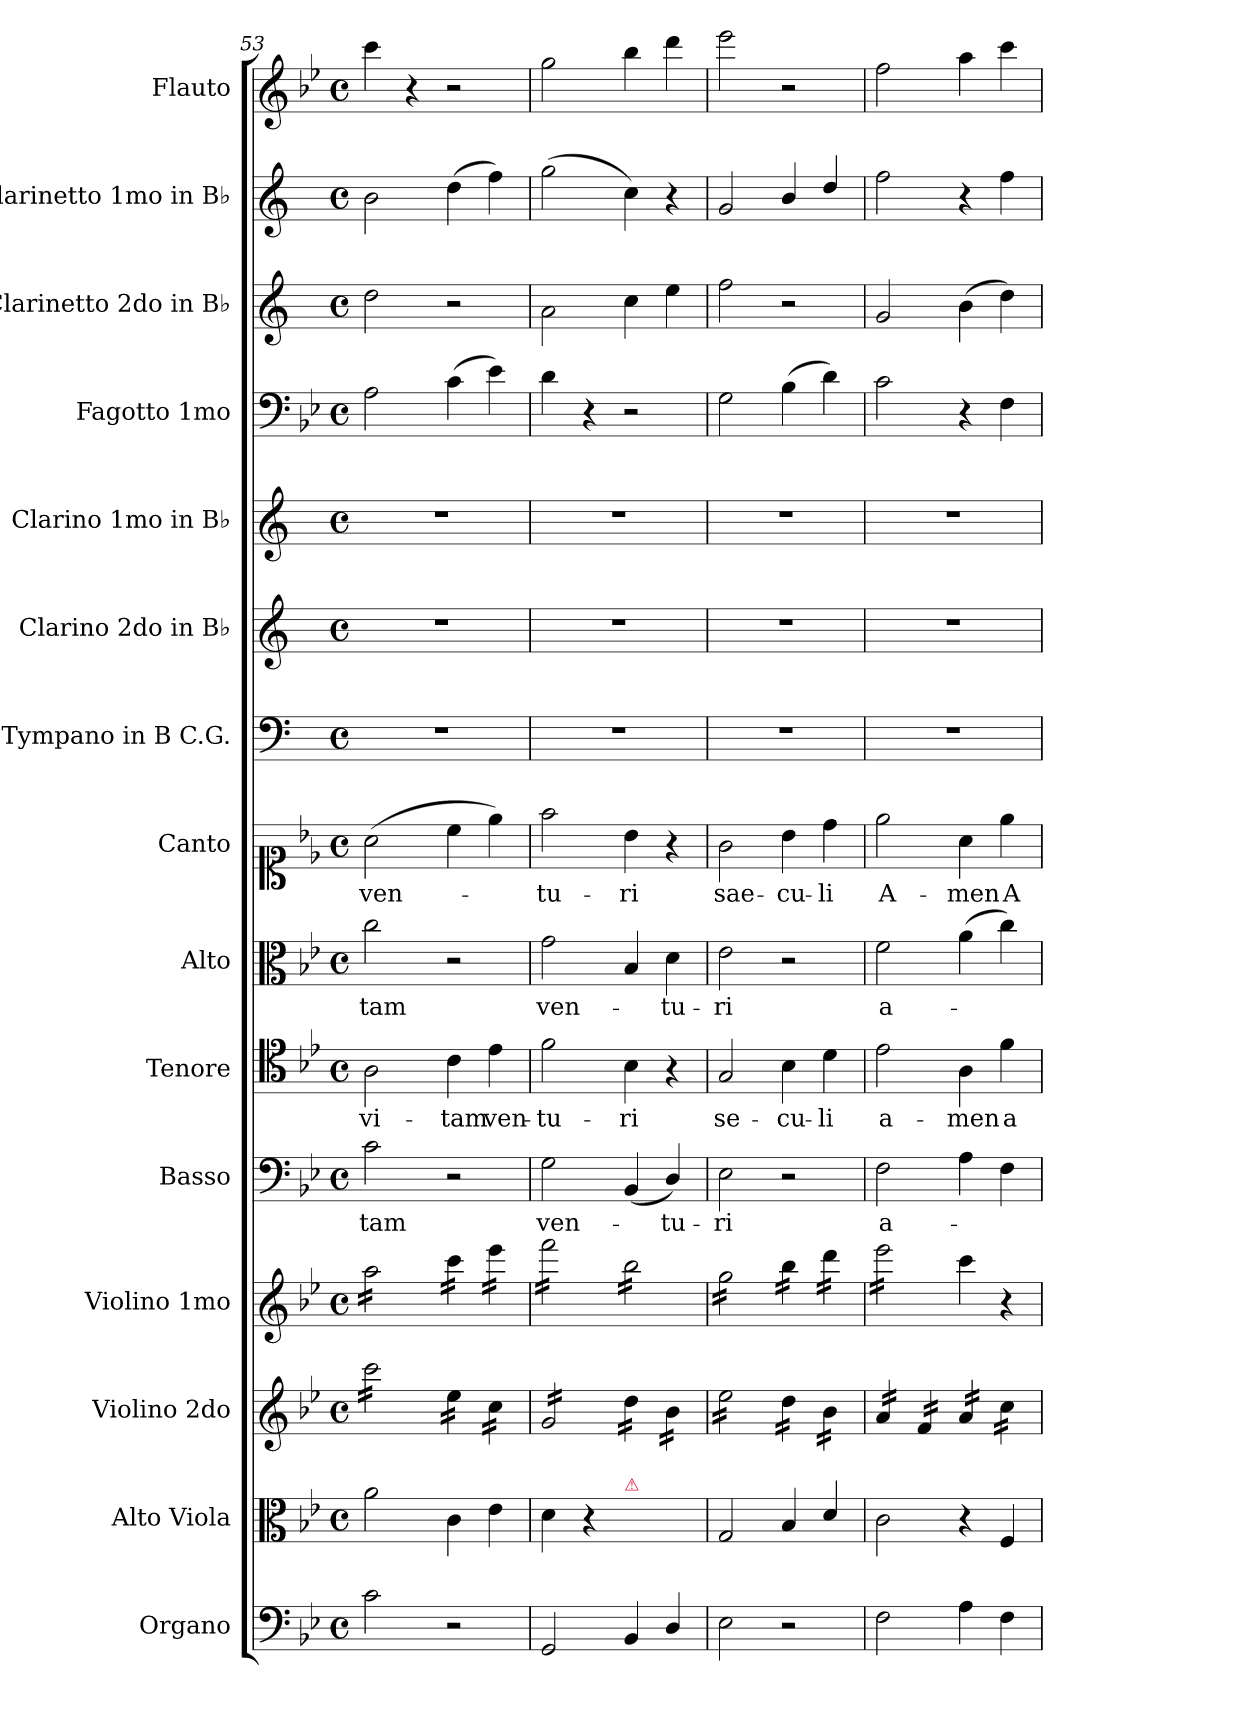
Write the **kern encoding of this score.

**kern	**kern	**kern	**kern	**kern	**text	**kern	**text	**kern	**text	**kern	**text	**kern	**kern	**kern	**kern	**kern	**kern	**kern
*part15	*part14	*part13	*part12	*part11	*part11	*part10	*part10	*part9	*part9	*part8	*part8	*part7	*part6	*part5	*part4	*part3	*part2	*part1
*staff15	*staff14	*staff13	*staff12	*staff11	*staff11	*staff10	*staff10	*staff9	*staff9	*staff8	*staff8	*staff7	*staff6	*staff5	*staff4	*staff3	*staff2	*staff1
*I"Organo	*I"Alto Viola	*I"Violino 2do	*I"Violino 1mo	*I"Basso	*	*I"Tenore	*	*I"Alto	*	*I"Canto	*	*I"Tympano in B C.G.	*I"Clarino 2do in B♭	*I"Clarino 1mo in B♭	*I"Fagotto 1mo	*I"Clarinetto 2do in B♭	*I"Clarinetto 1mo in B♭	*I"Flauto
*I'Org.	*I'V-la	*	*	*I'B.	*	*I'T.	*	*I'A.	*	*I'C.	*	*	*	*I'Cl-no I	*I'Fag.	*I'Cl. II	*I'Cl. I	*I'Fl.
*clefF4	*clefC3	*clefG2	*clefG2	*clefF4	*	*clefC4	*	*clefC3	*	*clefC1	*	*clefF4	*clefG2	*clefG2	*clefF4	*clefG2	*clefG2	*clefG2
*	*	*	*	*	*	*	*	*	*	*	*	*ITrd1c2	*ITrd1c2	*ITrd1c2	*	*ITrd1c2	*ITrd1c2	*
*k[b-e-]	*k[b-e-]	*k[b-e-]	*k[b-e-]	*k[b-e-]	*	*k[b-e-]	*	*k[b-e-]	*	*k[b-e-]	*	*k[b-e-]	*k[b-e-]	*k[b-e-]	*k[b-e-]	*k[b-e-]	*k[b-e-]	*k[b-e-]
*B-:	*B-:	*B-:	*B-:	*B-:	*	*B-:	*	*B-:	*	*B-:	*	*B-:	*B-:	*B-:	*B-:	*B-:	*B-:	*B-:
*M4/4	*M4/4	*M4/4	*M4/4	*M4/4	*	*M4/4	*	*M4/4	*	*M4/4	*	*M4/4	*M4/4	*M4/4	*M4/4	*M4/4	*M4/4	*M4/4
*met(c)	*met(c)	*met(c)	*met(c)	*met(c)	*	*met(c)	*	*met(c)	*	*met(c)	*	*met(c)	*met(c)	*met(c)	*met(c)	*met(c)	*met(c)	*met(c)
=53	=53	=53	=53	=53	=53	=53	=53	=53	=53	=53	=53	=53	=53	=53	=53	=53	=53	=53
*	*	*tremolo	*	*	*	*	*	*	*	*	*	*	*	*	*	*	*	*
*	*	*	*tremolo	*	*	*	*	*	*	*	*	*	*	*	*	*	*	*
2c\	2a\	16ccc\LL	16aa\LL	2c\	-tam	2A\	vi-	2cc\	-tam	(2a\	ven-	1r	1r	1r	2A\	2cc\	2a\	4ccc\
.	.	16ccc\	16aa\	.	.	.	.	.	.	.	.	.	.	.	.	.	.	.
.	.	16ccc\	16aa\	.	.	.	.	.	.	.	.	.	.	.	.	.	.	.
.	.	16ccc\	16aa\	.	.	.	.	.	.	.	.	.	.	.	.	.	.	.
.	.	16ccc\	16aa\	.	.	.	.	.	.	.	.	.	.	.	.	.	.	4r
.	.	16ccc\	16aa\	.	.	.	.	.	.	.	.	.	.	.	.	.	.	.
.	.	16ccc\	16aa\	.	.	.	.	.	.	.	.	.	.	.	.	.	.	.
.	.	16ccc\JJ	16aa\JJ	.	.	.	.	.	.	.	.	.	.	.	.	.	.	.
2r	4c\	16ee-\LL	16ccc\LL	2r	.	4c\	-tam	2r	.	4cc\	.	.	.	.	(4c\	2r	(4cc\	2r
.	.	16ee-\	16ccc\	.	.	.	.	.	.	.	.	.	.	.	.	.	.	.
.	.	16ee-\	16ccc\	.	.	.	.	.	.	.	.	.	.	.	.	.	.	.
.	.	16ee-\JJ	16ccc\JJ	.	.	.	.	.	.	.	.	.	.	.	.	.	.	.
.	4e-\	16cc\LL	16eee-\LL	.	.	4e-\	ven-	.	.	4ee-\)	.	.	.	.	4e-\)	.	4ee-\)	.
.	.	16cc\	16eee-\	.	.	.	.	.	.	.	.	.	.	.	.	.	.	.
.	.	16cc\	16eee-\	.	.	.	.	.	.	.	.	.	.	.	.	.	.	.
.	.	16cc\JJ	16eee-\JJ	.	.	.	.	.	.	.	.	.	.	.	.	.	.	.
=54	=54	=54	=54	=54	=54	=54	=54	=54	=54	=54	=54	=54	=54	=54	=54	=54	=54	=54
2GG/	4d\	16g/LL	16fff\LL	2G\	ven-	2f\	-tu-	2g\	ven-	2ff\	-tu-	1r	1r	1r	4d\	2g\	(2ff\	2gg\
.	.	16g/	16fff\	.	.	.	.	.	.	.	.	.	.	.	.	.	.	.
.	.	16g/	16fff\	.	.	.	.	.	.	.	.	.	.	.	.	.	.	.
.	.	16g/	16fff\	.	.	.	.	.	.	.	.	.	.	.	.	.	.	.
.	4r	16g/	16fff\	.	.	.	.	.	.	.	.	.	.	.	4r	.	.	.
.	.	16g/	16fff\	.	.	.	.	.	.	.	.	.	.	.	.	.	.	.
.	.	16g/	16fff\	.	.	.	.	.	.	.	.	.	.	.	.	.	.	.
.	.	16g/JJ	16fff\JJ	.	.	.	.	.	.	.	.	.	.	.	.	.	.	.
!	!LO:TX:a:color=crimson:t=⚠	!	!	!	!	!	!	!	!	!	!	!	!	!	!	!	!	!
4BB-/	2ryy	16dd\LL	16bb-\LL	(4BB-/	.	4B-\	-ri	4B-/	.	4b-\	-ri	.	.	.	2r	4b-\	4b-\)	4bb-\
.	.	16dd\	16bb-\	.	.	.	.	.	.	.	.	.	.	.	.	.	.	.
.	.	16dd\	16bb-\	.	.	.	.	.	.	.	.	.	.	.	.	.	.	.
.	.	16dd\JJ	16bb-\	.	.	.	.	.	.	.	.	.	.	.	.	.	.	.
4D/	.	16b-\LL	16bb-\	4D/)	-tu-	4r	.	4d\	-tu-	4r	.	.	.	.	.	4dd\	4r	4ddd\
.	.	16b-\	16bb-\	.	.	.	.	.	.	.	.	.	.	.	.	.	.	.
.	.	16b-\	16bb-\	.	.	.	.	.	.	.	.	.	.	.	.	.	.	.
.	.	16b-\JJ	16bb-\JJ	.	.	.	.	.	.	.	.	.	.	.	.	.	.	.
=55	=55	=55	=55	=55	=55	=55	=55	=55	=55	=55	=55	=55	=55	=55	=55	=55	=55	=55
2E-\	2G/	16ee-\LL	16gg\LL	2E-\	-ri	2G/	se-	2e-\	-ri	2g\	sae-	1r	1r	1r	2G\	2ee-\	2f/	2eee-\
.	.	16ee-\	16gg\	.	.	.	.	.	.	.	.	.	.	.	.	.	.	.
.	.	16ee-\	16gg\	.	.	.	.	.	.	.	.	.	.	.	.	.	.	.
.	.	16ee-\	16gg\	.	.	.	.	.	.	.	.	.	.	.	.	.	.	.
.	.	16ee-\	16gg\	.	.	.	.	.	.	.	.	.	.	.	.	.	.	.
.	.	16ee-\	16gg\	.	.	.	.	.	.	.	.	.	.	.	.	.	.	.
.	.	16ee-\	16gg\	.	.	.	.	.	.	.	.	.	.	.	.	.	.	.
.	.	16ee-\JJ	16gg\JJ	.	.	.	.	.	.	.	.	.	.	.	.	.	.	.
2r	4B-/	16dd\LL	16bb-\LL	2r	.	4B-\	-cu-	2r	.	4b-\	-cu-	.	.	.	(4B-\	2r	4a/	2r
.	.	16dd\	16bb-\	.	.	.	.	.	.	.	.	.	.	.	.	.	.	.
.	.	16dd\	16bb-\	.	.	.	.	.	.	.	.	.	.	.	.	.	.	.
.	.	16dd\JJ	16bb-\JJ	.	.	.	.	.	.	.	.	.	.	.	.	.	.	.
.	4d/	16b-\LL	16ddd\LL	.	.	4d\	-li	.	.	4dd\	-li	.	.	.	4d\)	.	4cc/	.
.	.	16b-\	16ddd\	.	.	.	.	.	.	.	.	.	.	.	.	.	.	.
.	.	16b-\	16ddd\	.	.	.	.	.	.	.	.	.	.	.	.	.	.	.
.	.	16b-\JJ	16ddd\JJ	.	.	.	.	.	.	.	.	.	.	.	.	.	.	.
=56	=56	=56	=56	=56	=56	=56	=56	=56	=56	=56	=56	=56	=56	=56	=56	=56	=56	=56
2F\	2c\	16a/LL	16eee-\LL	2F\	a-	2e-\	a-	2f\	a-	2ee-\	A-	1r	1r	1r	2c\	2f/	2ee-\	2ff\
.	.	16a/	16eee-\	.	.	.	.	.	.	.	.	.	.	.	.	.	.	.
.	.	16a/	16eee-\	.	.	.	.	.	.	.	.	.	.	.	.	.	.	.
.	.	16a/JJ	16eee-\	.	.	.	.	.	.	.	.	.	.	.	.	.	.	.
.	.	16f/LL	16eee-\	.	.	.	.	.	.	.	.	.	.	.	.	.	.	.
.	.	16f/	16eee-\	.	.	.	.	.	.	.	.	.	.	.	.	.	.	.
.	.	16f/	16eee-\	.	.	.	.	.	.	.	.	.	.	.	.	.	.	.
.	.	16f/JJ	16eee-\JJ	.	.	.	.	.	.	.	.	.	.	.	.	.	.	.
*	*	*	*Xtremolo	*	*	*	*	*	*	*	*	*	*	*	*	*	*	*
4A\	4r	16a/LL	4ccc\	4A\	.	4A\	-men	(4a\	.	4a\	-men	.	.	.	4r	(4a\	4r	4aa\
.	.	16a/	.	.	.	.	.	.	.	.	.	.	.	.	.	.	.	.
.	.	16a/	.	.	.	.	.	.	.	.	.	.	.	.	.	.	.	.
.	.	16a/JJ	.	.	.	.	.	.	.	.	.	.	.	.	.	.	.	.
4F\	4F/	16cc\LL	4r	4F\	.	4f\	a-	4cc\)	.	4ee-\	A-	.	.	.	4F\	4cc\)	4ee-\	4ccc\
.	.	16cc\	.	.	.	.	.	.	.	.	.	.	.	.	.	.	.	.
.	.	16cc\	.	.	.	.	.	.	.	.	.	.	.	.	.	.	.	.
.	.	16cc\JJ	.	.	.	.	.	.	.	.	.	.	.	.	.	.	.	.
*	*	*Xtremolo	*	*	*	*	*	*	*	*	*	*	*	*	*	*	*	*
=	=	=	=	=	=	=	=	=	=	=	=	=	=	=	=	=	=	=
*-	*-	*-	*-	*-	*-	*-	*-	*-	*-	*-	*-	*-	*-	*-	*-	*-	*-	*-
